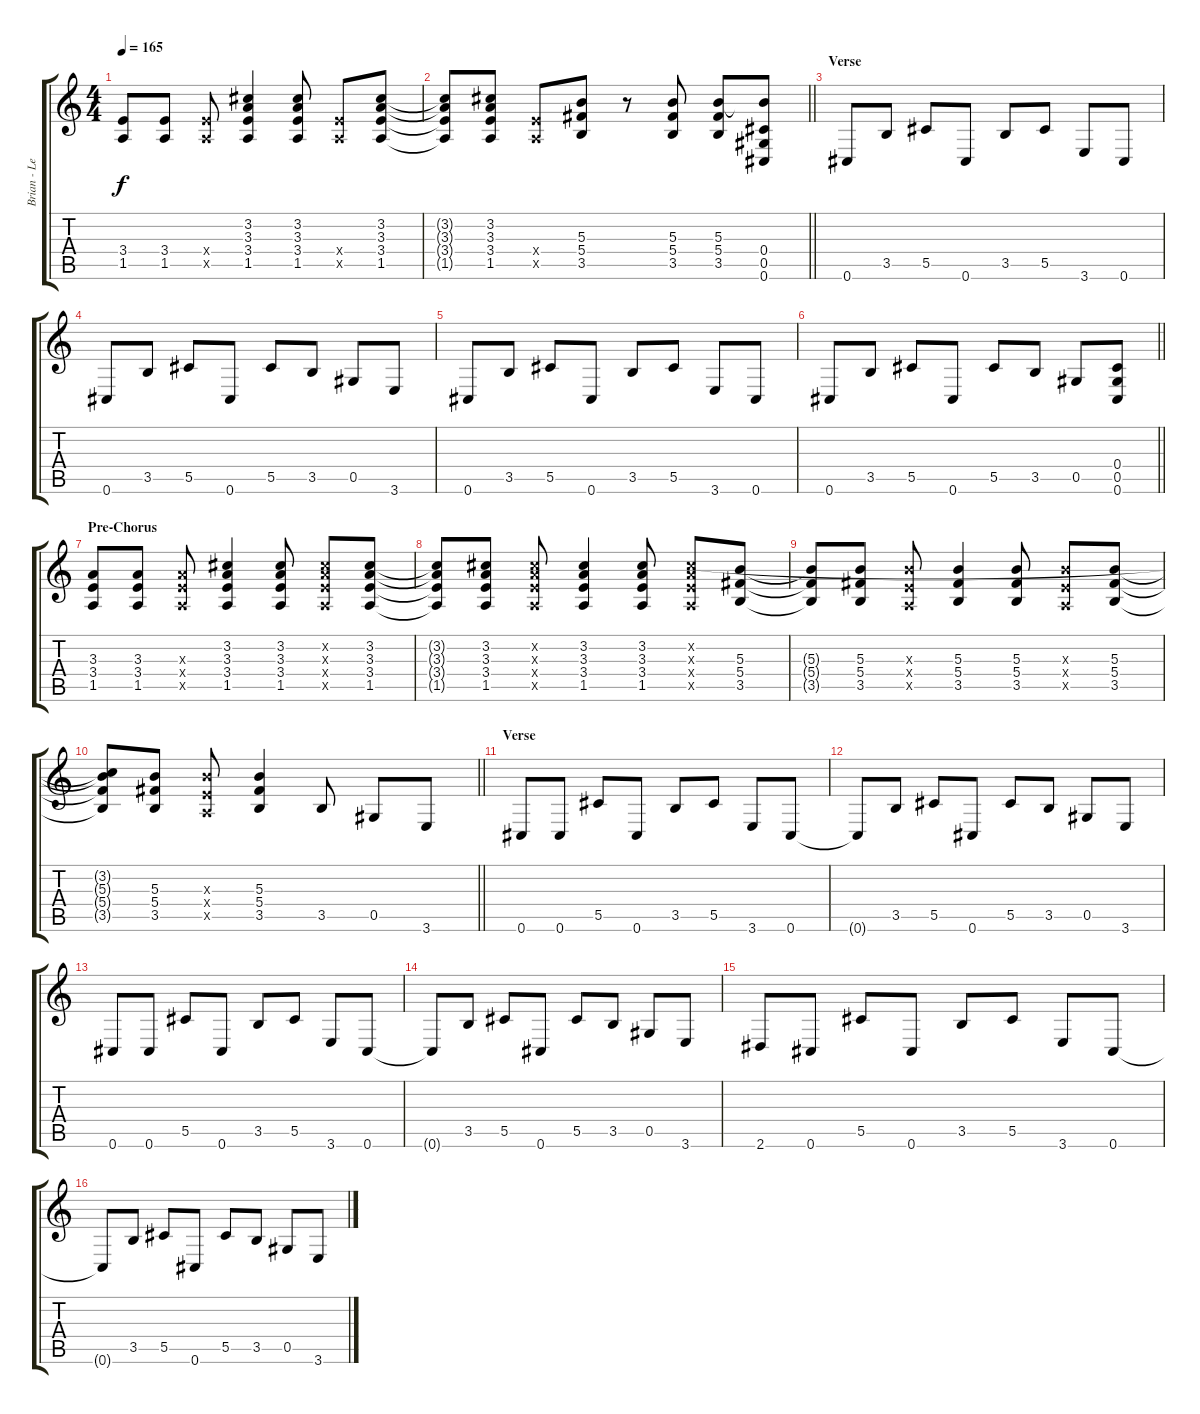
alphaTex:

\track ("Brian - Lead Gtr (1/2 Step Down Drop C#)" "Brian - Le") {instrument acousticguitarsteel}
\staff {score tabs}
\tuning (Eb4 Bb3 Gb3 Db3 Ab2 Db2) {hide}
\ts (4 4)
\tempo 165
\clef g2
\ks c
(3.4{t} 1.5{t}).8{dy f} (3.4 1.5).8 (3.4{x} 1.5{x}).8 (3.2 3.3 3.4 1.5).4 (3.2 3.3 3.4 1.5).8 (3.4{x} 1.5{x}).8 (3.2 3.3 3.4 1.5).8 |
\barLineRight lightlight
(3.2{t} 3.3{t} 3.4{t} 1.5{t}).8 (3.2 3.3 3.4 1.5).8 (3.4{x} 1.5{x}).8 (5.3 5.4 3.5).8 r.8 (5.3 5.4 3.5).8 (5.3 5.4 3.5).8 (5.3{t} 0.4 0.5 0.6).8 |
\section ("" "Verse")
0.6.8 3.5.8 5.5.8 0.6.8 3.5.8 5.5.8 3.6.8 0.6.8 |
0.6.8 3.5.8 5.5.8 0.6.8 5.5.8 3.5.8 0.5.8 3.6.8 |
0.6.8 3.5.8 5.5.8 0.6.8 3.5.8 5.5.8 3.6.8 0.6.8 |
\barLineRight lightlight
0.6.8 3.5.8 5.5.8 0.6.8 5.5.8 3.5.8 0.5.8 (0.4 0.5 0.6).8 |
\section ("" "Pre-Chorus")
(3.3 3.4 1.5).8 (3.3 3.4 1.5).8 (3.3{x} 3.4{x} 1.5{x}).8 (3.2 3.3 3.4 1.5).4 (3.2 3.3 3.4 1.5).8 (3.2{x} 3.3{x} 3.4{x} 1.5{x}).8 (3.2 3.3 3.4 1.5).8 |
(3.2{t} 3.3{t} 3.4{t} 1.5{t}).8 (3.2 3.3 3.4 1.5).8 (3.2{x} 3.3{x} 3.4{x} 1.5{x}).8 (3.2 3.3 3.4 1.5).4 (3.2 3.3 3.4 1.5).8 (3.2{x} 3.3{x} 3.4{x} 1.5{x}).8 (5.3 5.4 3.5).8 |
(5.3{t} 5.4{t} 3.5{t}).8 (5.3 5.4 3.5).8 (5.3{x} 3.4{x} 1.5{x}).8 (5.3 5.4 3.5).4 (5.3 5.4 3.5).8 (5.3{x} 3.4{x} 1.5{x}).8 (5.3 5.4 3.5).8 |
\barLineRight lightlight
(3.2{t} 5.3{t} 5.4{t} 3.5{t}).8 (5.3 5.4 3.5).8 (5.3{x} 3.4{x} 1.5{x}).8 (5.3 5.4 3.5).4 3.5.8 0.5.8 3.6.8 |
\section ("" "Verse")
0.6.8 0.6.8 5.5.8 0.6.8 3.5.8 5.5.8 3.6.8 0.6.8 |
0.6{t}.8 3.5.8 5.5.8 0.6.8 5.5.8 3.5.8 0.5.8 3.6.8 |
0.6.8 0.6.8 5.5.8 0.6.8 3.5.8 5.5.8 3.6.8 0.6.8 |
0.6{t}.8 3.5.8 5.5.8 0.6.8 5.5.8 3.5.8 0.5.8 3.6.8 |
2.6.8 0.6.8 5.5.8 0.6.8 3.5.8 5.5.8 3.6.8 0.6.8 |
0.6{t}.8 3.5.8 5.5.8 0.6.8 5.5.8 3.5.8 0.5.8 3.6.8
